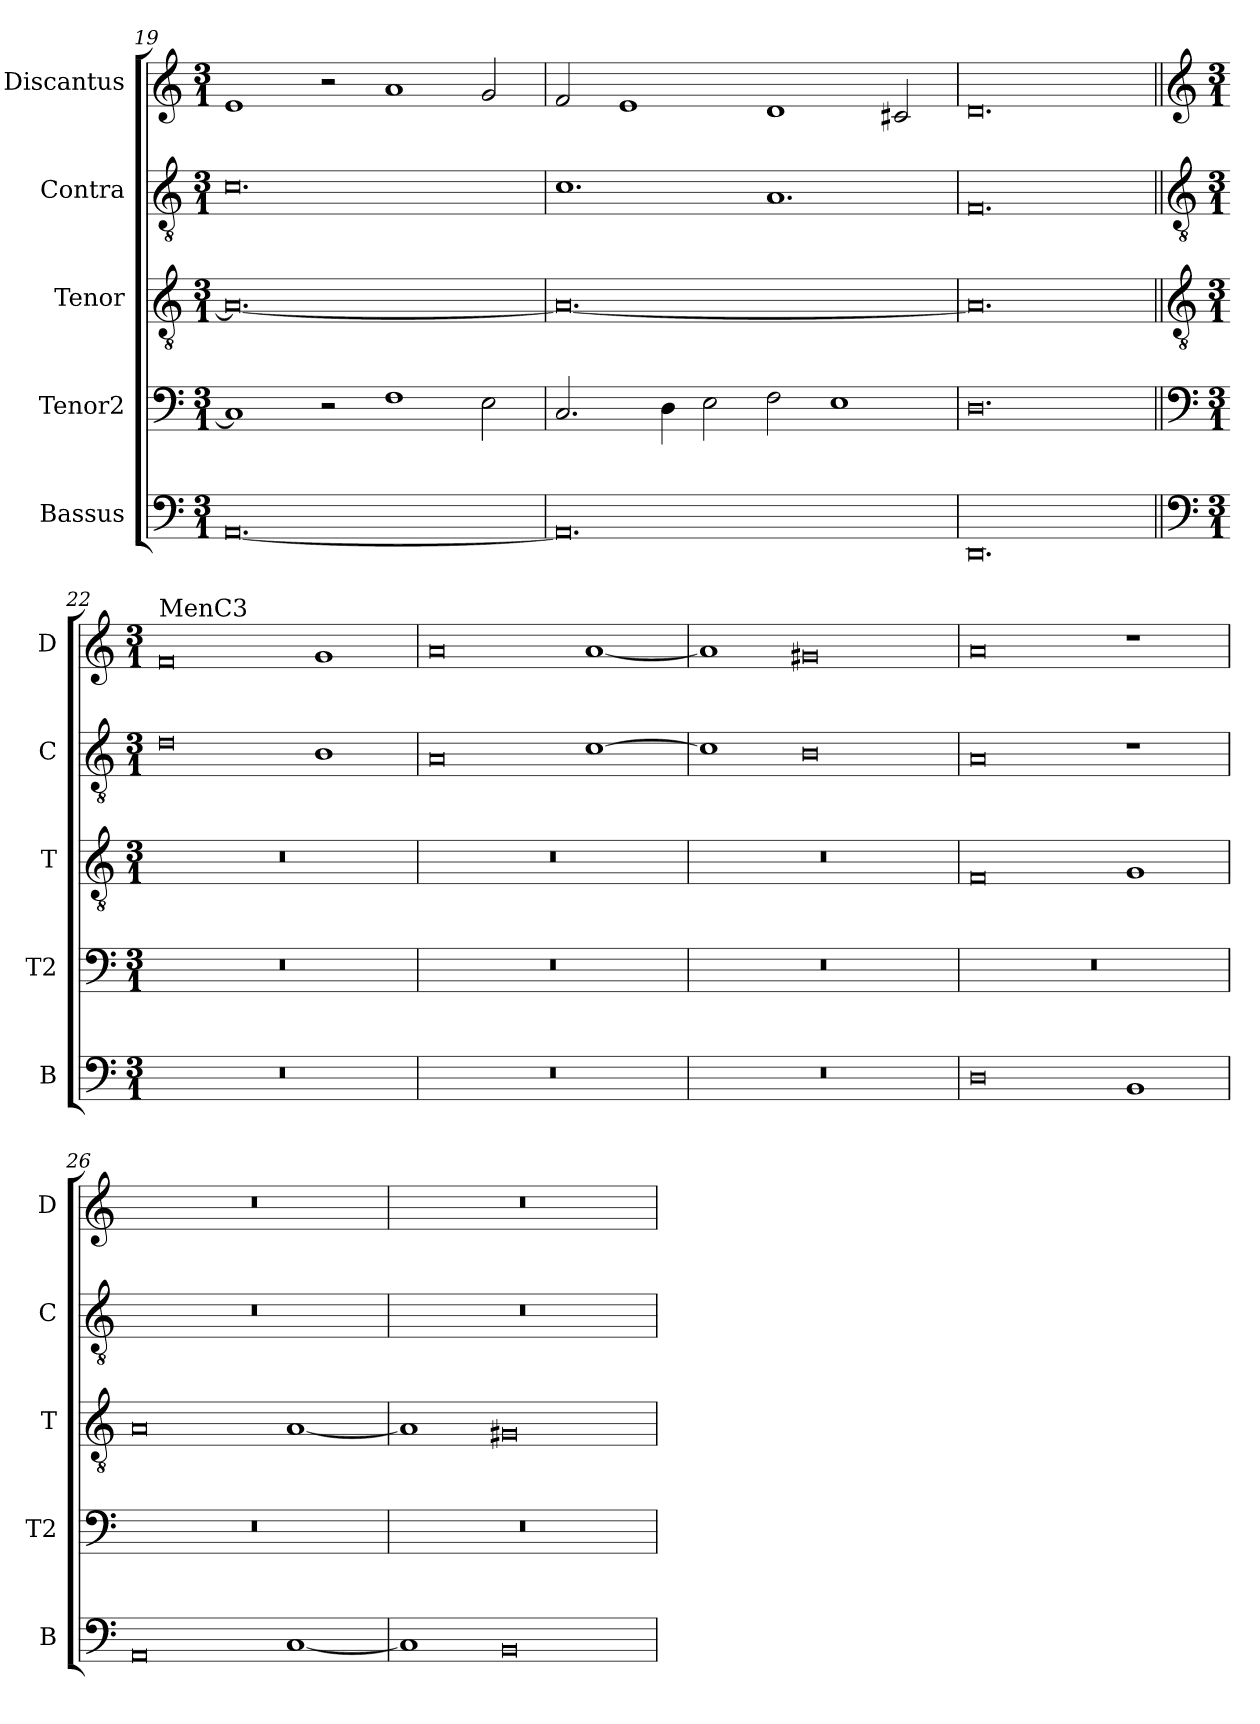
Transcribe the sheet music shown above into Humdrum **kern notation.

**kern	**kern	**kern	**kern	**kern
*part5	*part4	*part3	*part2	*part1
*staff5	*staff4	*staff3	*staff2	*staff1
*I"Bassus	*I"Tenor2	*I"Tenor	*I"Contra	*I"Discantus
*I'B	*I'T2	*I'T	*I'C	*I'D
*clefF4	*clefF4	*clefGv2	*clefGv2	*clefG2
*k[]	*k[]	*k[]	*k[]	*k[]
*M3/1	*M3/1	*M3/1	*M3/1	*M3/1
=19	=19	=19	=19	=19
[0.AA	1C]	0.A_	0.c	1e
.	2r	.	.	2r
.	1F	.	.	1a
.	2E\	.	.	2g/
=20	=20	=20	=20	=20
0.AA]	2.C/	0.A_	1.c	2f/
.	.	.	.	1e
.	4D\	.	.	.
.	2E\	.	.	.
.	2F\	.	1.A	1d
.	1E	.	.	.
.	.	.	.	2c#X/
=21	=21	=21	=21	=21
0.DD	0.D	0.A]	0.F	0.d
!!LO:LB:g=z
=22||	=22||	=22||	=22||	=22||
*clefF4	*clefF4	*clefGv2	*clefGv2	*clefG2
*k[]	*k[]	*k[]	*k[]	*k[]
*M3/1	*M3/1	*M3/1	*M3/1	*M3/1
!	!	!	!	!LO:TX:a:t=MenC3
0.r	0.r	0.r	0d	0f
.	.	.	1B	1g
=23	=23	=23	=23	=23
0.r	0.r	0.r	0A	0a
.	.	.	[1c	[1a
=24	=24	=24	=24	=24
0.r	0.r	0.r	1c]	1a]
.	.	.	0B	0g#X
=25	=25	=25	=25	=25
0D	0.r	0F	0A	0a
1BB	.	1G	1r	1r
=26	=26	=26	=26	=26
0AA	0.r	0A	0.r	0.r
[1C	.	[1A	.	.
=27	=27	=27	=27	=27
1C]	0.r	1A]	0.r	0.r
0BB	.	0G#X	.	.
=	=	=	=	=
*-	*-	*-	*-	*-
